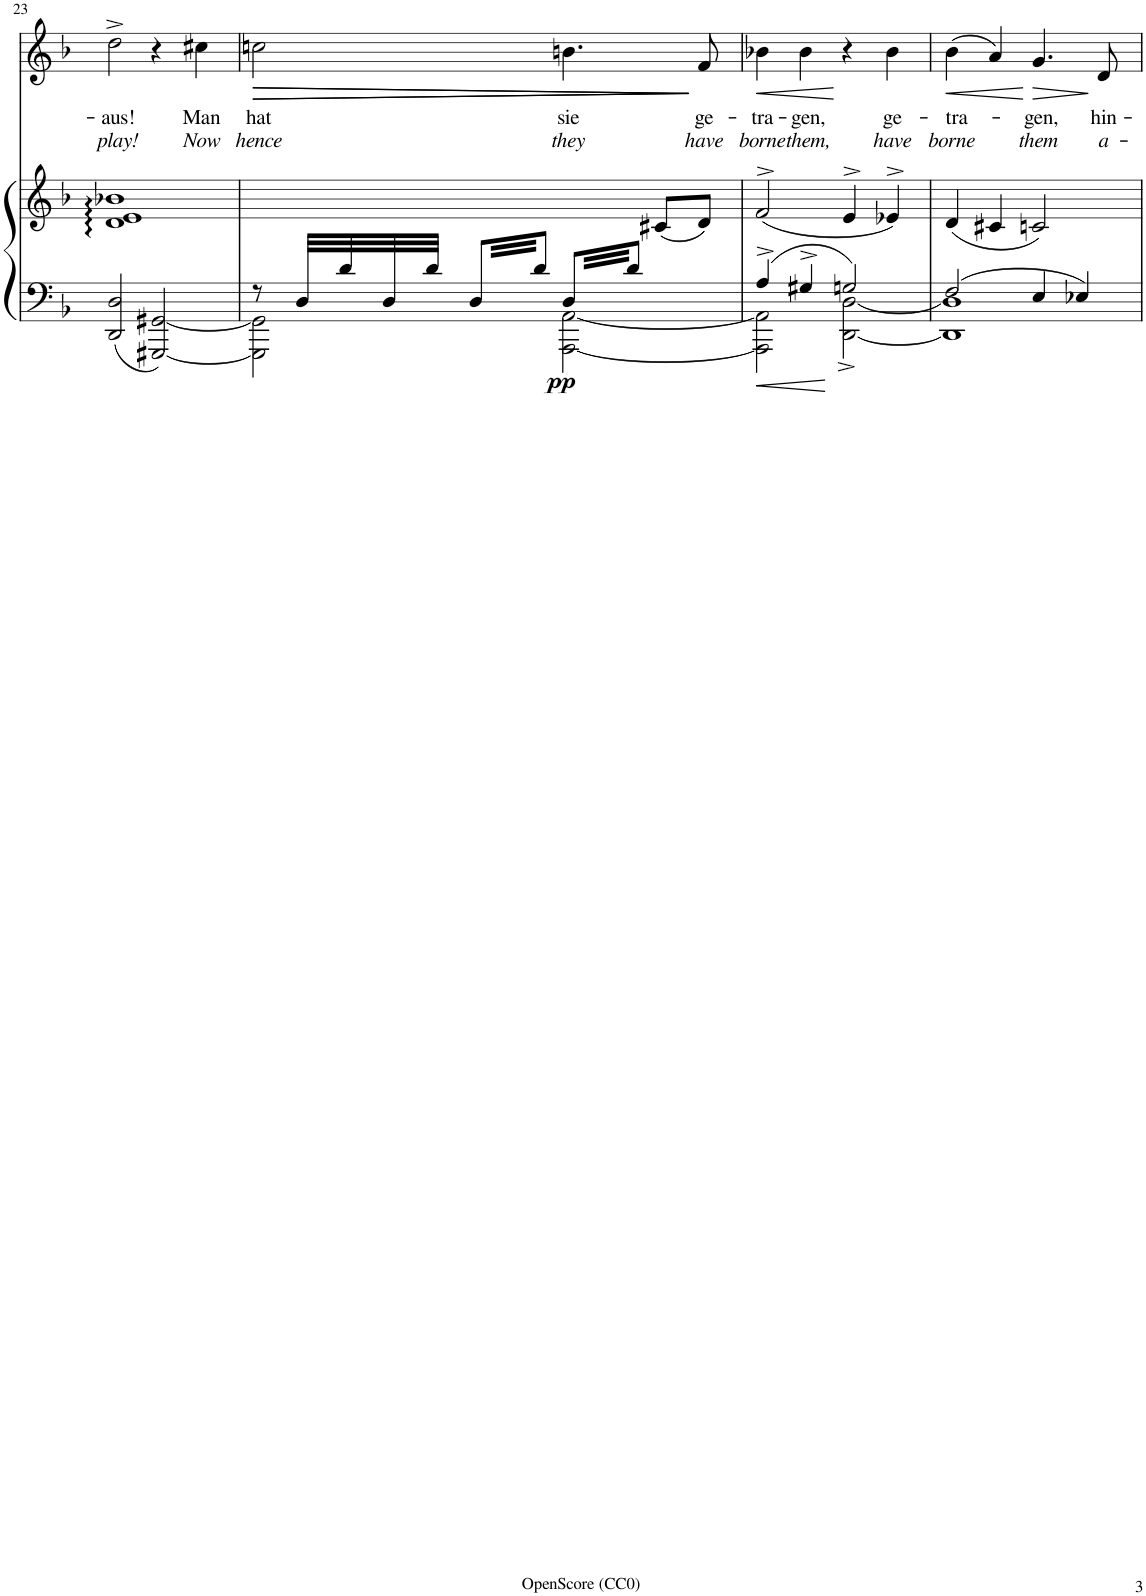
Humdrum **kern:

**kern	**kern	**dynam	**kern	**text	**text	**dynam
*part2	*part2	*part2	*part1	*part1	*part1	*part1
*staff3	*staff2	*staff2/3	*staff1	*staff1	*staff1	*staff1
*I"Piano	*	*	*I"Gesang Voice	*	*	*
*I'Pno	*	*	*	*	*	*
!!LO:PB:g=z
*clefF4	*clefG2	*	*clefG2	*	*	*
*k[b-]	*k[b-]	*	*k[b-]	*	*	*
*M4/4	*M4/4	*	*M4/4	*	*	*
=23	=23	=23	=23	=23	=23	=23
!	!	!	!	!LO:LY:b	!LO:LY:b	!
2DD/ 2D/	1d 1e 1b-X	.	2dd^\	-aus!	play!	.
[2GGG#X/ [2GG#X/	.	.	4r	.	.	.
!	!	!	!	!LO:LY:b	!LO:LY:b	!
.	.	.	4cc#X\	Man	Now	.
=24	=24	=24	=24	=24	=24	=24
*^	*	*	*	*	*	*
!	!	!	!	!	!LO:LY:b	!LO:LY:b	!LO:HP:b
8r	2GGG#\] 2GG#\]	2ryy	.	2ccn\	hat	hence	>
32D/LLL	.	.	.	.	.	.	.
32d/	.	.	.	.	.	.	.
32D/	.	.	.	.	.	.	.
32d/JJJ	.	.	.	.	.	.	.
*Xtuplet	*	*	*	*	*	*	*
16D/L	.	.	.	.	.	.	.
16d/J	.	.	.	.	.	.	.
!	!	!	!LO:DY:b=2	!	!	!	!
8ryy	.	.	pp	.	.	.	.
!	!	!	!	!	!LO:LY:b	!LO:LY:b	!LO:HP:b
16D/L	[2AAA\ [2AA\	4ryy	.	4.bn\	sie	they	>
16d/J	.	.	.	.	.	.	.
8ryy	.	.	.	.	.	.	.
4ryy	.	(8c#X/L	.	.	.	.	.
!	!	!	!	!	!LO:LY:b	!LO:LY:b	!
.	.	8d/J)	.	8f/	ge-	have	] ]
=25	=25	=25	=25	=25	=25	=25	=25
!	!	!	!	!	!LO:LY:b	!LO:LY:b	!LO:HP:b
4A^/	2AAA\] 2AA\]	(2f^>/	.	4b-X\	-tra-	borne	<
!	!	!	!	!	!LO:LY:b	!LO:LY:b	!
4G#X^/	.	.	.	4b-\	-gen,	them,	.
2Gn/	[2DD\^ [2D\^	4e^>/	.	4r	.	.	[
!	!	!	!	!	!LO:LY:b	!LO:LY:b	!
.	.	4e-X^>/)	.	4b-\	ge-	have	.
=26	=26	=26	=26	=26	=26	=26	=26
!	!	!	!	!	!LO:LY:b	!LO:LY:b	!LO:HP:b
2F/	1DD] 1D]	(4d/	.	(4b-\	-tra-	borne	<
.	.	4c#X/	.	4a/)	.	.	.
!	!	!	!	!	!LO:LY:b	!LO:LY:b	!LO:HP:n=1:b
4E/	.	2cn/)	.	4.g/	-gen,	them	[ >
4E-X/	.	.	.	.	.	.	.
!	!	!	!	!	!LO:LY:b	!LO:LY:b	!
.	.	.	.	8d/	hin-	a-	]
*v	*v	*	*	*	*	*	*
=	=	=	=	=	=	=
*-	*-	*-	*-	*-	*-	*-
